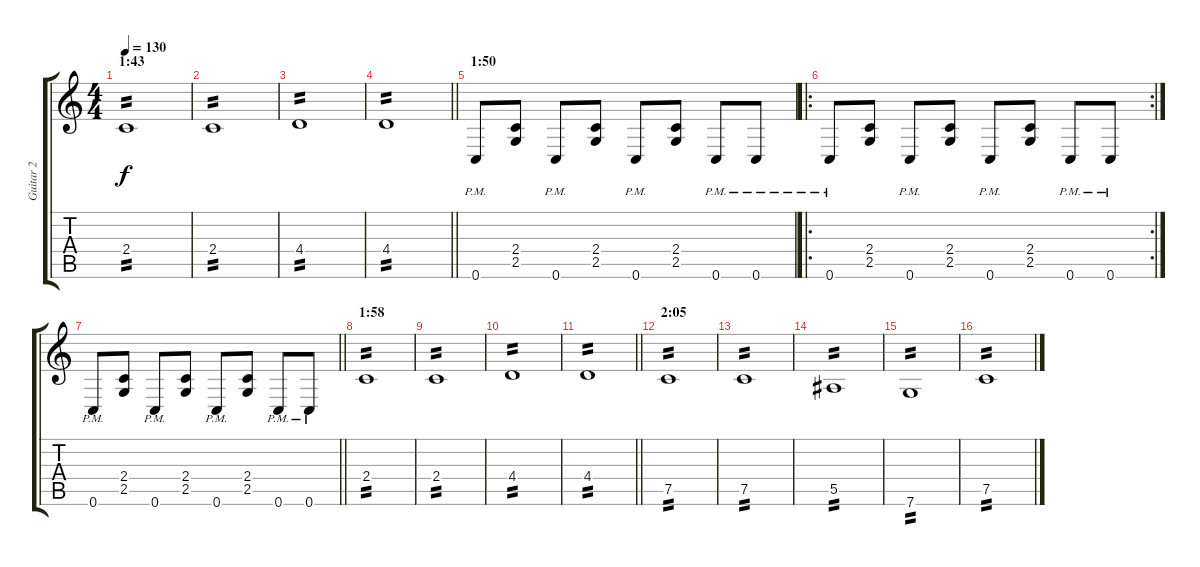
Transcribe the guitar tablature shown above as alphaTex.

\track ("Guitar 2" "Guitar 2") {instrument distortionguitar}
\staff {score tabs}
\tuning (C4 G3 Eb3 Bb2 F2 C2) {hide}
\ts (4 4)
\section ("" "1:43")
\tempo 130
\clef g2
\ks c
2.4.1{tp 2 dy f instrument overdrivenguitar} |
2.4.1{tp 2} |
4.4.1{tp 2} |
\barLineRight lightlight
4.4.1{tp 2} |
\section ("" "1:50")
0.6{pm}.8{instrument distortionguitar} (2.4 2.5).8 0.6{pm}.8 (2.4 2.5).8 0.6{pm}.8 (2.4 2.5).8 0.6{pm}.8 0.6{pm}.8 |
\ro
\rc 2
0.6{pm}.8 (2.4 2.5).8 0.6{pm}.8 (2.4 2.5).8 0.6{pm}.8 (2.4 2.5).8 0.6{pm}.8 0.6{pm}.8 |
\barLineRight lightlight
0.6{pm}.8 (2.4 2.5).8 0.6{pm}.8 (2.4 2.5).8 0.6{pm}.8 (2.4 2.5).8 0.6{pm}.8 0.6{pm}.8 |
\section ("" "1:58")
2.4.1{tp 2 instrument overdrivenguitar} |
2.4.1{tp 2} |
4.4.1{tp 2} |
\barLineRight lightlight
4.4.1{tp 2} |
\section ("" "2:05")
7.5.1{tp 2 instrument overdrivenguitar} |
7.5.1{tp 2} |
5.5.1{tp 2} |
7.6.1{tp 2} |
7.5.1{tp 2}
